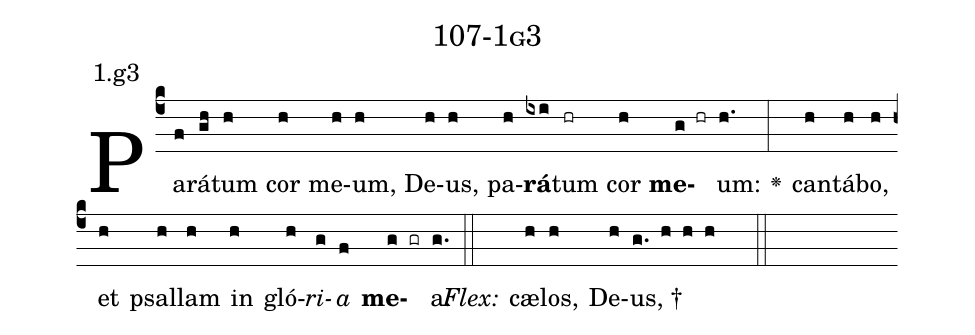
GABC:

name: 107-1g3;
annotation: 1.g3;
%%
(c4)Pa(f)rá(gh)tum(h) cor(h) me(h)um,(h) De(h)us,(h) pa(h)<b>rá</b>(ixi)tum(hr) cor(h) <b>me</b>(g hr)um:(h.) <v>\greheightstar</v>(:) can(h)tá(h)bo,(h) et(h) psal(h)lam(h) in(h) gló(h)<i>ri</i>(g)<i>a</i>(f) <b>me</b>(g gr)a.(g.) (::)
<i>Flex:</i>()  cæ(h)los,(h) De(h)us, †(g. h h h  ::)

%E(h) u(h) o(g) u(f) a(g) e.(g.) (::)
